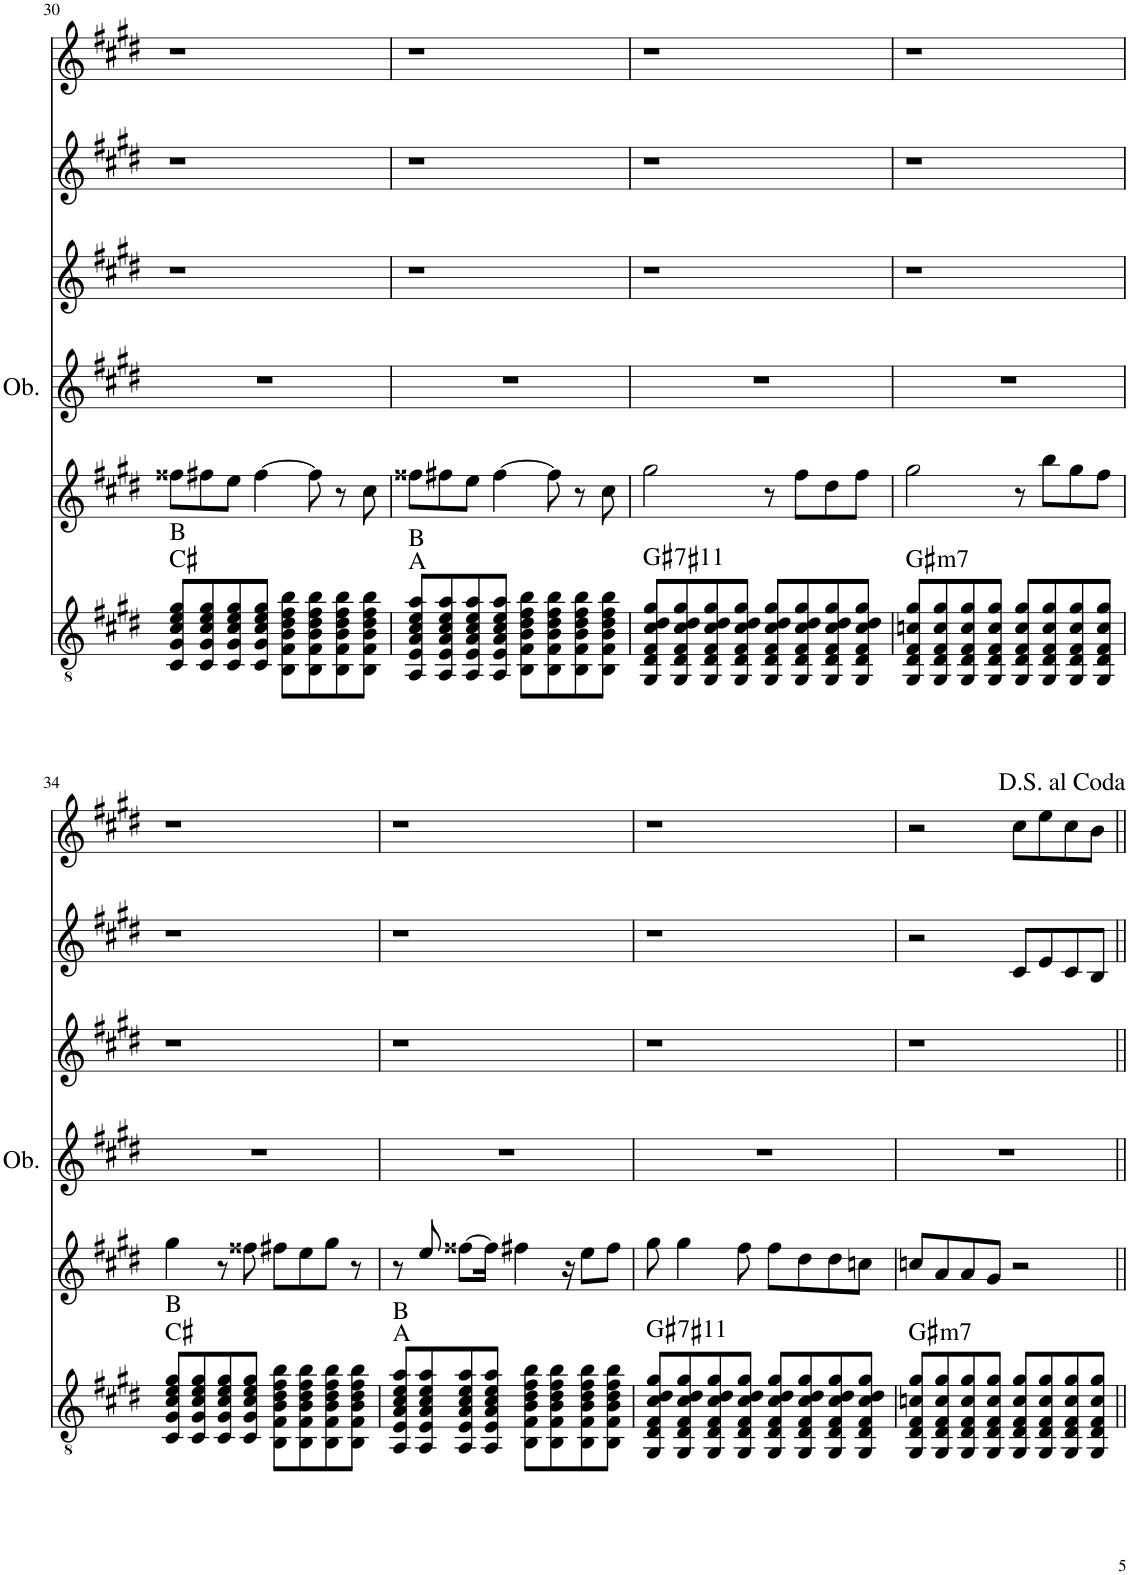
**kern	**harte	**kern	**kern	**kern	**kern	**kern
*part6	*part6	*part5	*part4	*part3	*part2	*part1
*staff6	*	*staff5	*staff4	*staff3	*staff2	*staff1
*I"Acoustic Guitar	*	*I"Flute	*I"Oboe	*I"Oboe	*I"Tenor Saxophone	*I"Trombone
*I'Ac Gtr	*	*I'Fl	*I'Ob.	*I'Ob	*I'T Sax	*I'Trb
!!LO:PB:g=z
*clefGv2	*	*clefG2	*clefG2	*clefG2	*clefG2	*clefG2
*	*	*	*	*	*Trd8c14	*
*k[f#c#g#d#]	*	*k[f#c#g#d#]	*k[f#c#g#d#]	*k[f#c#g#d#]	*k[f#c#g#d#]	*k[f#c#g#d#]
*M4/4	*	*M4/4	*M4/4	*M4/4	*M4/4	*M4/4
=30	=30	=30	=30	=30	=30	=30
8C#/ 8G#/ 8c#/ 8e/ 8g#/L	C#:maj B:maj	8ff##X\L	1r	1r	1r	1r
8C#/ 8G#/ 8c#/ 8e/ 8g#/	.	8ff#X\	.	.	.	.
8C#/ 8G#/ 8c#/ 8e/ 8g#/	.	8ee\J	.	.	.	.
8C#/ 8G#/ 8c#/ 8e/ 8g#/J	.	[4ff#\	.	.	.	.
8BB\ 8F#\ 8B\ 8d#\ 8f#\ 8b\L	.	.	.	.	.	.
8BB\ 8F#\ 8B\ 8d#\ 8f#\ 8b\	.	8ff#\]	.	.	.	.
8BB\ 8F#\ 8B\ 8d#\ 8f#\ 8b\	.	8r	.	.	.	.
8BB\ 8F#\ 8B\ 8d#\ 8f#\ 8b\J	.	8cc#\	.	.	.	.
=31	=31	=31	=31	=31	=31	=31
8AA/ 8E/ 8A/ 8c#/ 8e/ 8a/L	A:maj B:maj	8ff##X\L	1r	1r	1r	1r
8AA/ 8E/ 8A/ 8c#/ 8e/ 8a/	.	8ff#X\	.	.	.	.
8AA/ 8E/ 8A/ 8c#/ 8e/ 8a/	.	8ee\J	.	.	.	.
8AA/ 8E/ 8A/ 8c#/ 8e/ 8a/J	.	[4ff#\	.	.	.	.
8BB\ 8F#\ 8B\ 8d#\ 8f#\ 8b\L	.	.	.	.	.	.
8BB\ 8F#\ 8B\ 8d#\ 8f#\ 8b\	.	8ff#\]	.	.	.	.
8BB\ 8F#\ 8B\ 8d#\ 8f#\ 8b\	.	8r	.	.	.	.
8BB\ 8F#\ 8B\ 8d#\ 8f#\ 8b\J	.	8cc#\	.	.	.	.
=32	=32	=32	=32	=32	=32	=32
!	!LO:H:kt=7	!	!	!	!	!
8GG#/ 8D#/ 8F#/ 8c#/ 8d#/ 8g#/L	G#:7(#11)	2gg#\	1r	1r	1r	1r
8GG#/ 8D#/ 8F#/ 8c#/ 8d#/ 8g#/	.	.	.	.	.	.
8GG#/ 8D#/ 8F#/ 8c#/ 8d#/ 8g#/	.	.	.	.	.	.
8GG#/ 8D#/ 8F#/ 8c#/ 8d#/ 8g#/J	.	.	.	.	.	.
8GG#/ 8D#/ 8F#/ 8c#/ 8d#/ 8g#/L	.	8r	.	.	.	.
8GG#/ 8D#/ 8F#/ 8c#/ 8d#/ 8g#/	.	8ff#\L	.	.	.	.
8GG#/ 8D#/ 8F#/ 8c#/ 8d#/ 8g#/	.	8dd#\	.	.	.	.
8GG#/ 8D#/ 8F#/ 8c#/ 8d#/ 8g#/J	.	8ff#\J	.	.	.	.
=33	=33	=33	=33	=33	=33	=33
!	!LO:H:kt=m7	!	!	!	!	!
8GG#/ 8D#/ 8F#/ 8cn/ 8g#/L	G#:min7	2gg#\	1r	1r	1r	1r
8GG#/ 8D#/ 8F#/ 8c/ 8g#/	.	.	.	.	.	.
8GG#/ 8D#/ 8F#/ 8c/ 8g#/	.	.	.	.	.	.
8GG#/ 8D#/ 8F#/ 8c/ 8g#/J	.	.	.	.	.	.
8GG#/ 8D#/ 8F#/ 8c/ 8g#/L	.	8r	.	.	.	.
8GG#/ 8D#/ 8F#/ 8c/ 8g#/	.	8bb\L	.	.	.	.
8GG#/ 8D#/ 8F#/ 8c/ 8g#/	.	8gg#\	.	.	.	.
8GG#/ 8D#/ 8F#/ 8c/ 8g#/J	.	8ff#\J	.	.	.	.
!!LO:LB:g=z
=34	=34	=34	=34	=34	=34	=34
8C#/ 8G#/ 8c#/ 8e/ 8g#/L	C#:maj B:maj	4gg#\	1r	1r	1r	1r
8C#/ 8G#/ 8c#/ 8e/ 8g#/	.	.	.	.	.	.
8C#/ 8G#/ 8c#/ 8e/ 8g#/	.	8r	.	.	.	.
8C#/ 8G#/ 8c#/ 8e/ 8g#/J	.	8ff##X\	.	.	.	.
8BB\ 8F#\ 8B\ 8d#\ 8f#\ 8b\L	.	8ff#X\L	.	.	.	.
8BB\ 8F#\ 8B\ 8d#\ 8f#\ 8b\	.	8ee\	.	.	.	.
8BB\ 8F#\ 8B\ 8d#\ 8f#\ 8b\	.	8gg#\J	.	.	.	.
8BB\ 8F#\ 8B\ 8d#\ 8f#\ 8b\J	.	8r	.	.	.	.
=35	=35	=35	=35	=35	=35	=35
8AA/ 8E/ 8A/ 8c#/ 8e/ 8a/L	A:maj B:maj	8r	1r	1r	1r	1r
8AA/ 8E/ 8A/ 8c#/ 8e/ 8a/	.	8ee/	.	.	.	.
8AA/ 8E/ 8A/ 8c#/ 8e/ 8a/	.	[8ff##X\L	.	.	.	.
8AA/ 8E/ 8A/ 8c#/ 8e/ 8a/J	.	16ff##\Jk]	.	.	.	.
.	.	4ff#X\	.	.	.	.
8BB\ 8F#\ 8B\ 8d#\ 8f#\ 8b\L	.	.	.	.	.	.
8BB\ 8F#\ 8B\ 8d#\ 8f#\ 8b\	.	.	.	.	.	.
.	.	16r	.	.	.	.
8BB\ 8F#\ 8B\ 8d#\ 8f#\ 8b\	.	8ee\L	.	.	.	.
8BB\ 8F#\ 8B\ 8d#\ 8f#\ 8b\J	.	8ff#\J	.	.	.	.
=36	=36	=36	=36	=36	=36	=36
!	!LO:H:kt=7	!	!	!	!	!
8GG#/ 8D#/ 8F#/ 8c#/ 8d#/ 8g#/L	G#:7(#11)	8gg#\	1r	1r	1r	1r
8GG#/ 8D#/ 8F#/ 8c#/ 8d#/ 8g#/	.	4gg#\	.	.	.	.
8GG#/ 8D#/ 8F#/ 8c#/ 8d#/ 8g#/	.	.	.	.	.	.
8GG#/ 8D#/ 8F#/ 8c#/ 8d#/ 8g#/J	.	8ff#\	.	.	.	.
8GG#/ 8D#/ 8F#/ 8c#/ 8d#/ 8g#/L	.	8ff#\L	.	.	.	.
8GG#/ 8D#/ 8F#/ 8c#/ 8d#/ 8g#/	.	8dd#\	.	.	.	.
8GG#/ 8D#/ 8F#/ 8c#/ 8d#/ 8g#/	.	8dd#\	.	.	.	.
8GG#/ 8D#/ 8F#/ 8c#/ 8d#/ 8g#/J	.	8ccn\J	.	.	.	.
=37	=37	=37	=37	=37	=37	=37
!	!LO:H:kt=m7	!	!	!	!	!
8GG#/ 8D#/ 8F#/ 8cn/ 8g#/L	G#:min7	8ccn/L	1r	1r	2r	2r
8GG#/ 8D#/ 8F#/ 8c/ 8g#/	.	8a/	.	.	.	.
8GG#/ 8D#/ 8F#/ 8c/ 8g#/	.	8a/	.	.	.	.
8GG#/ 8D#/ 8F#/ 8c/ 8g#/J	.	8g#/J	.	.	.	.
8GG#/ 8D#/ 8F#/ 8c/ 8g#/L	.	2r	.	.	8c#/L	8cc#\L
8GG#/ 8D#/ 8F#/ 8c/ 8g#/	.	.	.	.	8e/	8ee\
8GG#/ 8D#/ 8F#/ 8c/ 8g#/	.	.	.	.	8c#/	8cc#\
8GG#/ 8D#/ 8F#/ 8c/ 8g#/J	.	.	.	.	8B/J	8b\J
=||	=||	=||	=||	=||	=||	=||
*-	*-	*-	*-	*-	*-	*-
